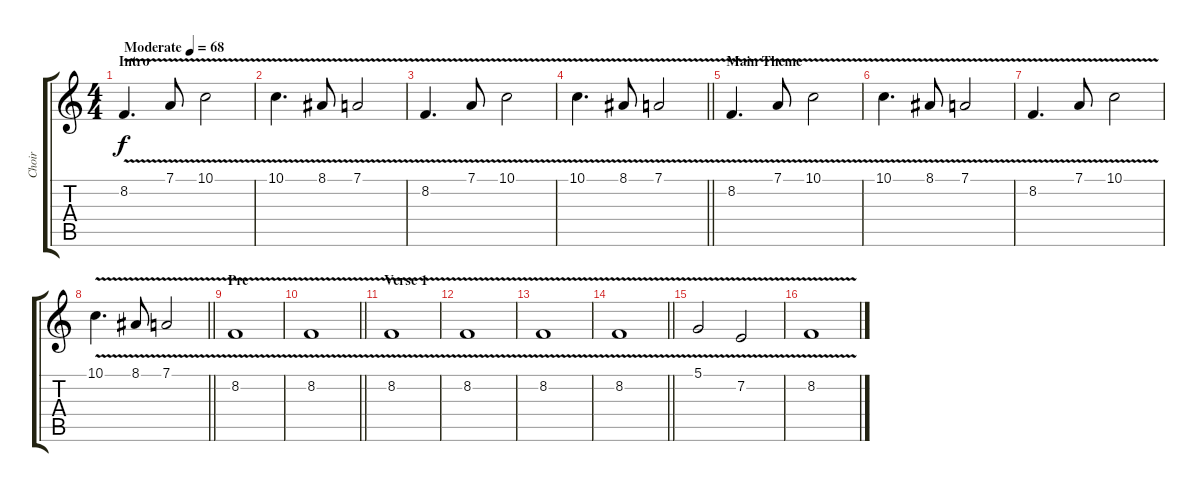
\track ("Choir" "Choir") {instrument choiraahs}
\staff {score tabs}
\tuning (D4 A3 F3 C3 G2 C2) {hide}
\ts (4 4)
\section ("" "Intro")
\tempo (68 "Moderate")
\clef g2
\ks c
8.2{v}.4{d dy f instrument choiraahs} 7.1{v}.8 10.1{v}.2 |
10.1{v}.4{d} 8.1{v}.8 7.1{v}.2 |
8.2{v}.4{d} 7.1{v}.8 10.1{v}.2 |
\barLineRight lightlight
10.1{v}.4{d} 8.1{v}.8 7.1{v}.2 |
\section ("" "Main Theme")
8.2{v}.4{d} 7.1{v}.8 10.1{v}.2 |
10.1{v}.4{d} 8.1{v}.8 7.1{v}.2 |
8.2{v}.4{d} 7.1{v}.8 10.1{v}.2 |
\barLineRight lightlight
10.1{v}.4{d} 8.1{v}.8 7.1{v}.2 |
\section ("" "Pre")
8.2{v}.1 |
\barLineRight lightlight
8.2{v}.1 |
\section ("" "Verse 1")
8.2{v}.1 |
8.2{v}.1 |
8.2{v}.1 |
\barLineRight lightlight
8.2{v}.1 |
5.1{v}.2 7.2{v}.2 |
8.2{v}.1
